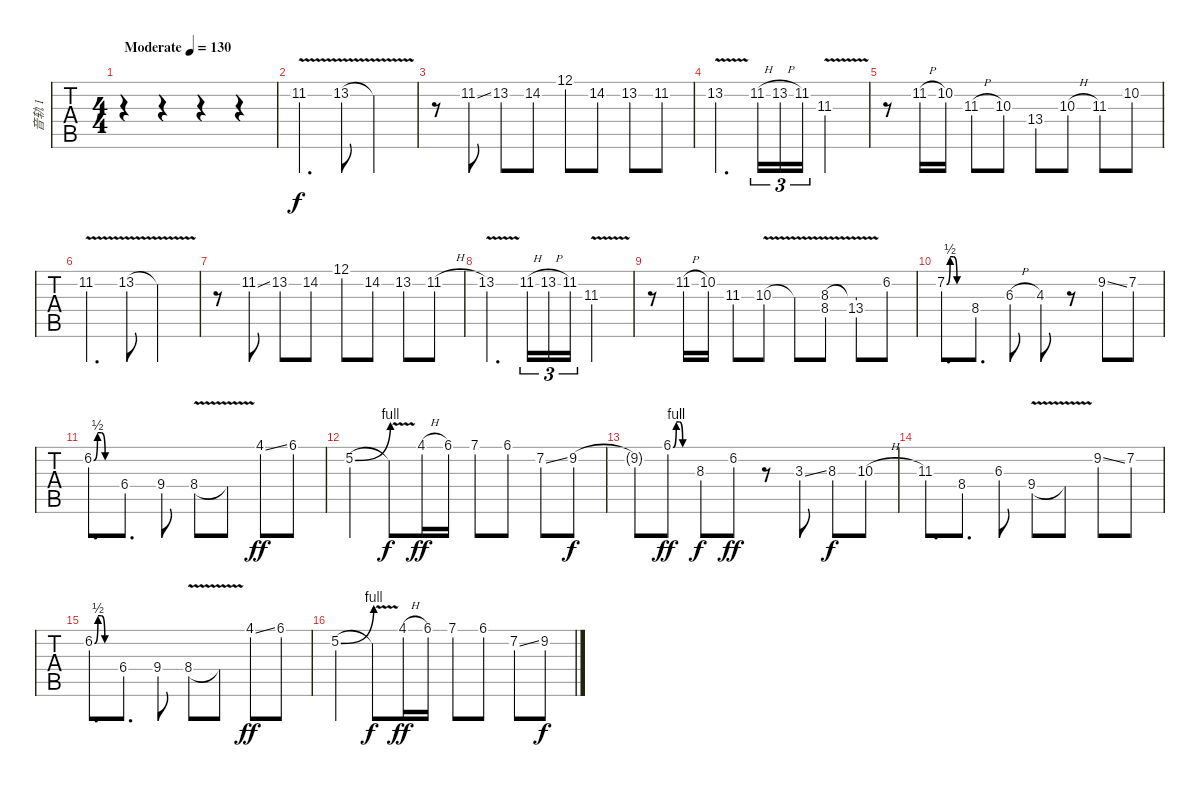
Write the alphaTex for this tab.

\track ("音轨 1" "音轨 1") {instrument overdrivenguitar}
\staff {tabs}
\tuning (E4 B3 G3 D3 A2 E2) {hide}
\ts (4 4)
\tempo (130 "Moderate")
\clef g2
\ks c
r.4{dy f instrument overdrivenguitar} r.4 r.4 r.4 |
11.2{v}.4{d} 13.2{v}.8 13.2{t}.2 |
r.8 11.2{ss}.8 13.2.8 14.2.8 12.1.8 14.2.8 13.2.8 11.2.8 |
13.2{v}.4{d} 11.2{h}.16{tu (3 2)} 13.2{h}.16{tu (3 2)} 11.2.16{tu (3 2)} 11.3{v}.2 |
r.8 11.2{h}.16 10.2.16 11.3{h}.8 10.3.8 13.4.8 10.3{h}.8 11.3.8 10.2.8 |
11.2{v}.4{d} 13.2{v}.8 13.2{t}.2 |
r.8 11.2{ss}.8 13.2.8 14.2.8 12.1.8 14.2.8 13.2.8 11.2{h}.8 |
13.2{v}.4{d} 11.2{h}.16{tu (3 2)} 13.2{h}.16{tu (3 2)} 11.2.16{tu (3 2)} 11.3{v}.2 |
r.8 11.2{h}.16 10.2.16 11.3.8 10.3{v}.8 10.3{t}.8 (8.3{v} 8.4).8 (8.3{t} 13.4).8 6.2.8 |
7.2{be (custom 0 0 10 2 20 2 30 0 60 0)}.8{d} 8.4.8{d} 6.3{h}.8 4.3.8 r.8 9.2{ss}.8 7.2.8 |
6.2{be (custom 0 0 10 2 20 2 30 0 60 0)}.8{d} 6.4.8{d} 9.4.8 8.4{v}.8 8.4{t}.8 4.1{ss}.8{dy ff} 6.1.8 |
5.2{be (bend 0 0 60 4)}.4 5.2{v t}.8{dy f} 4.1{h}.16{dy ff} 6.1.16 7.1.8 6.1.8 7.2{ss}.8 9.2.8{dy f} |
9.2{t}.8 6.1{be (custom 0 0 10 4 20 4 30 0 60 0)}.8{dy ff} 8.3.8{dy f} 6.2.8{dy ff} r.8 3.3{ss}.8 8.3.8{dy f} 10.3{h}.8 |
11.3.8{d} 8.4.8{d} 6.3.8 9.4{v}.8 9.4{t}.8 9.2{ss}.8 7.2.8 |
6.2{be (custom 0 0 10 2 20 2 30 0 60 0)}.8{d} 6.4.8{d} 9.4.8 8.4{v}.8 8.4{t}.8 4.1{ss}.8{dy ff} 6.1.8 |
5.2{be (bend 0 0 60 4)}.4 5.2{v t}.8{dy f} 4.1{h}.16{dy ff} 6.1.16 7.1.8 6.1.8 7.2{ss}.8 9.2.8{dy f}
